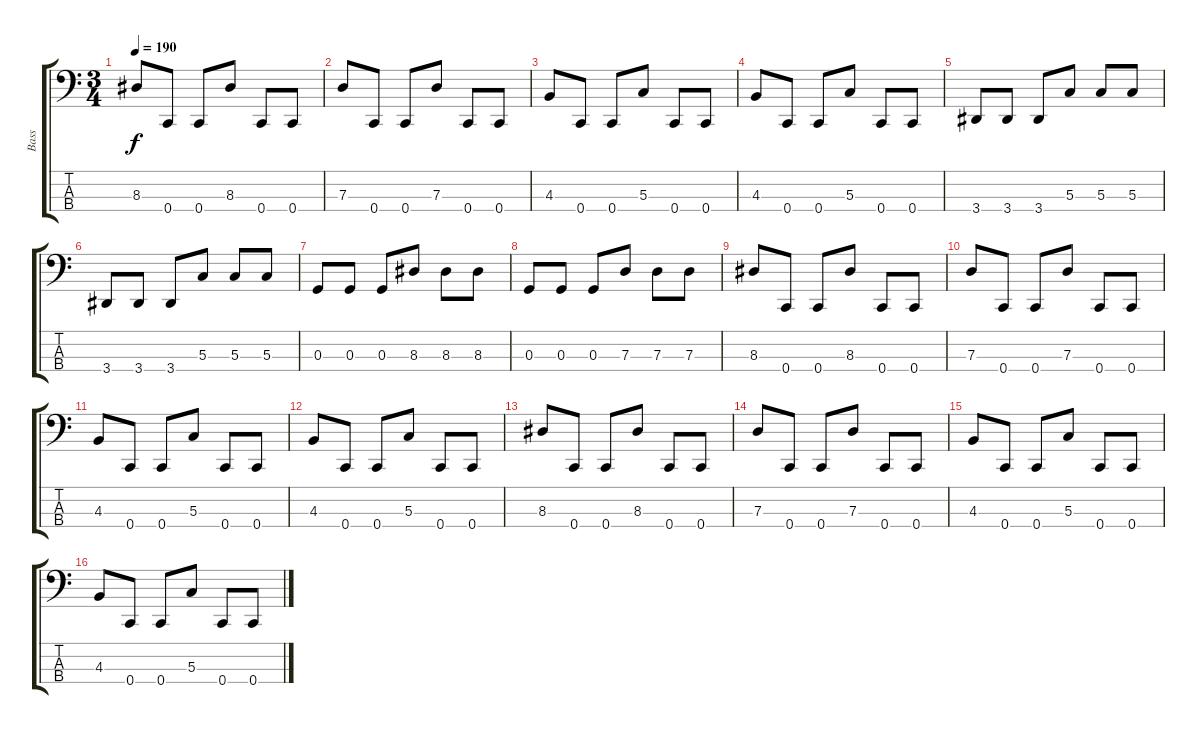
\track ("Bass" "Bass") {instrument electricbassfinger}
\staff {score tabs}
\tuning (F2 C2 G1 C1) {hide}
\ts (3 4)
\tempo 190
\clef f4
\ks c
8.3.8{dy f} 0.4.8 0.4.8 8.3.8 0.4.8 0.4.8 |
7.3.8 0.4.8 0.4.8 7.3.8 0.4.8 0.4.8 |
4.3.8 0.4.8 0.4.8 5.3.8 0.4.8 0.4.8 |
4.3.8 0.4.8 0.4.8 5.3.8 0.4.8 0.4.8 |
3.4.8 3.4.8 3.4.8 5.3.8 5.3.8 5.3.8 |
3.4.8 3.4.8 3.4.8 5.3.8 5.3.8 5.3.8 |
0.3.8 0.3.8 0.3.8 8.3.8 8.3.8 8.3.8 |
0.3.8 0.3.8 0.3.8 7.3.8 7.3.8 7.3.8 |
8.3.8 0.4.8 0.4.8 8.3.8 0.4.8 0.4.8 |
7.3.8 0.4.8 0.4.8 7.3.8 0.4.8 0.4.8 |
4.3.8 0.4.8 0.4.8 5.3.8 0.4.8 0.4.8 |
4.3.8 0.4.8 0.4.8 5.3.8 0.4.8 0.4.8 |
8.3.8 0.4.8 0.4.8 8.3.8 0.4.8 0.4.8 |
7.3.8 0.4.8 0.4.8 7.3.8 0.4.8 0.4.8 |
4.3.8 0.4.8 0.4.8 5.3.8 0.4.8 0.4.8 |
4.3.8 0.4.8 0.4.8 5.3.8 0.4.8 0.4.8
